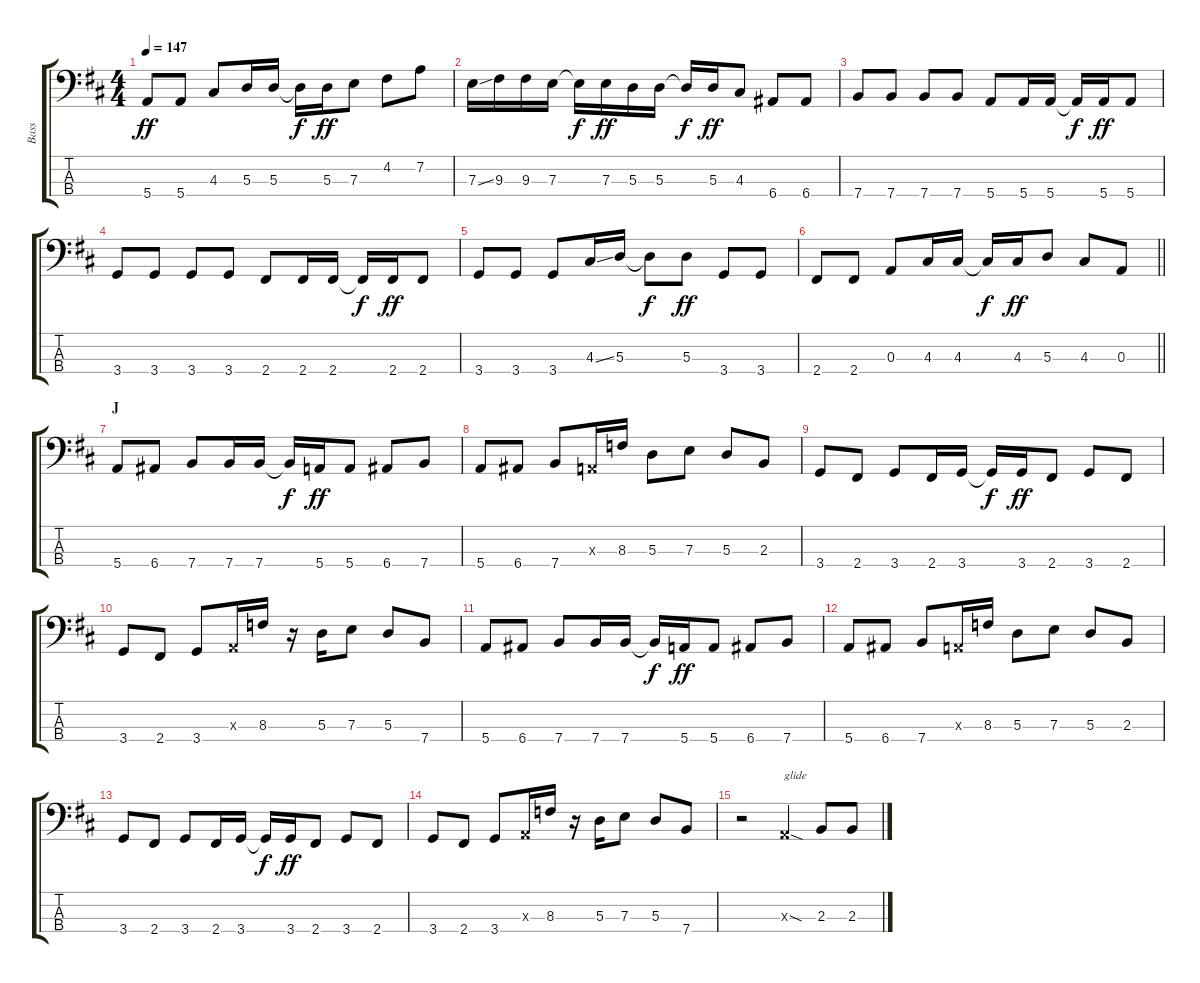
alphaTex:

\track ("Bass" "Bass") {instrument electricbasspick}
\staff {score tabs}
\tuning (G2 D2 A1 E1) {hide}
\ts (4 4)
\tempo 147
\clef f4
\ks d
5.4.8{dy ff} 5.4.8 4.3.8 5.3.16 5.3.16 5.3{t}.16{dy f} 5.3.16{dy ff} 7.3.8 4.2.8 7.2.8 |
7.3{ss}.16 9.3.16 9.3.16 7.3.16 7.3{t}.16{dy f} 7.3.16{dy ff} 5.3.16 5.3.16 5.3{t}.16{dy f} 5.3.16{dy ff} 4.3.8 6.4.8 6.4.8 |
7.4.8 7.4.8 7.4.8 7.4.8 5.4.8 5.4.16 5.4.16 5.4{t}.16{dy f} 5.4.16{dy ff} 5.4.8 |
3.4.8 3.4.8 3.4.8 3.4.8 2.4.8 2.4.16 2.4.16 2.4{t}.16{dy f} 2.4.16{dy ff} 2.4.8 |
3.4.8 3.4.8 3.4.8 4.3{ss}.16 5.3.16 5.3{t}.8{dy f} 5.3.8{dy ff} 3.4.8 3.4.8 |
\barLineRight lightlight
2.4.8 2.4.8 0.3.8 4.3.16 4.3.16 4.3{t}.16{dy f} 4.3.16{dy ff} 5.3.8 4.3.8 0.3.8 |
\section ("" "J")
5.4.8 6.4.8 7.4.8 7.4.16 7.4.16 7.4{t}.16{dy f} 5.4.16{dy ff} 5.4.8 6.4.8 7.4.8 |
5.4.8 6.4.8 7.4.8 0.3{x}.16 8.3.16 5.3.8 7.3.8 5.3.8 2.3.8 |
3.4.8 2.4.8 3.4.8 2.4.16 3.4.16 3.4{t}.16{dy f} 3.4.16{dy ff} 2.4.8 3.4.8 2.4.8 |
3.4.8 2.4.8 3.4.8 0.3{x}.16 8.3.16 r.16 5.3.16 7.3.8 5.3.8 7.4.8 |
5.4.8 6.4.8 7.4.8 7.4.16 7.4.16 7.4{t}.16{dy f} 5.4.16{dy ff} 5.4.8 6.4.8 7.4.8 |
5.4.8 6.4.8 7.4.8 0.3{x}.16 8.3.16 5.3.8 7.3.8 5.3.8 2.3.8 |
3.4.8 2.4.8 3.4.8 2.4.16 3.4.16 3.4{t}.16{dy f} 3.4.16{dy ff} 2.4.8 3.4.8 2.4.8 |
3.4.8 2.4.8 3.4.8 0.3{x}.16 8.3.16 r.16 5.3.16 7.3.8 5.3.8 7.4.8 |
r.2 0.3{sod x}.4{txt "glide"} 2.3.8 2.3.8
